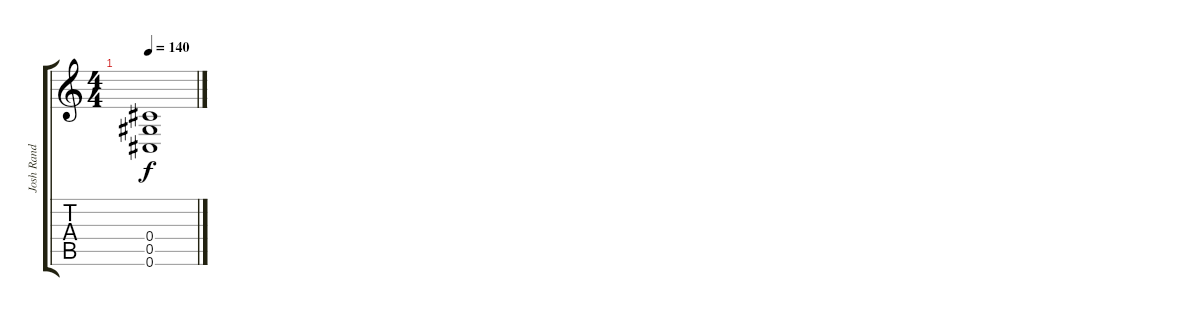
\track ("Josh Rand" "Josh Rand") {instrument distortionguitar}
\staff {score tabs}
\tuning (Eb4 Bb3 Gb3 Db3 Ab2 Db2) {hide}
\ts (4 4)
\tempo 140
\clef g2
\ks c
(0.4{t} 0.5{t} 0.6{t}).1{dy f}
